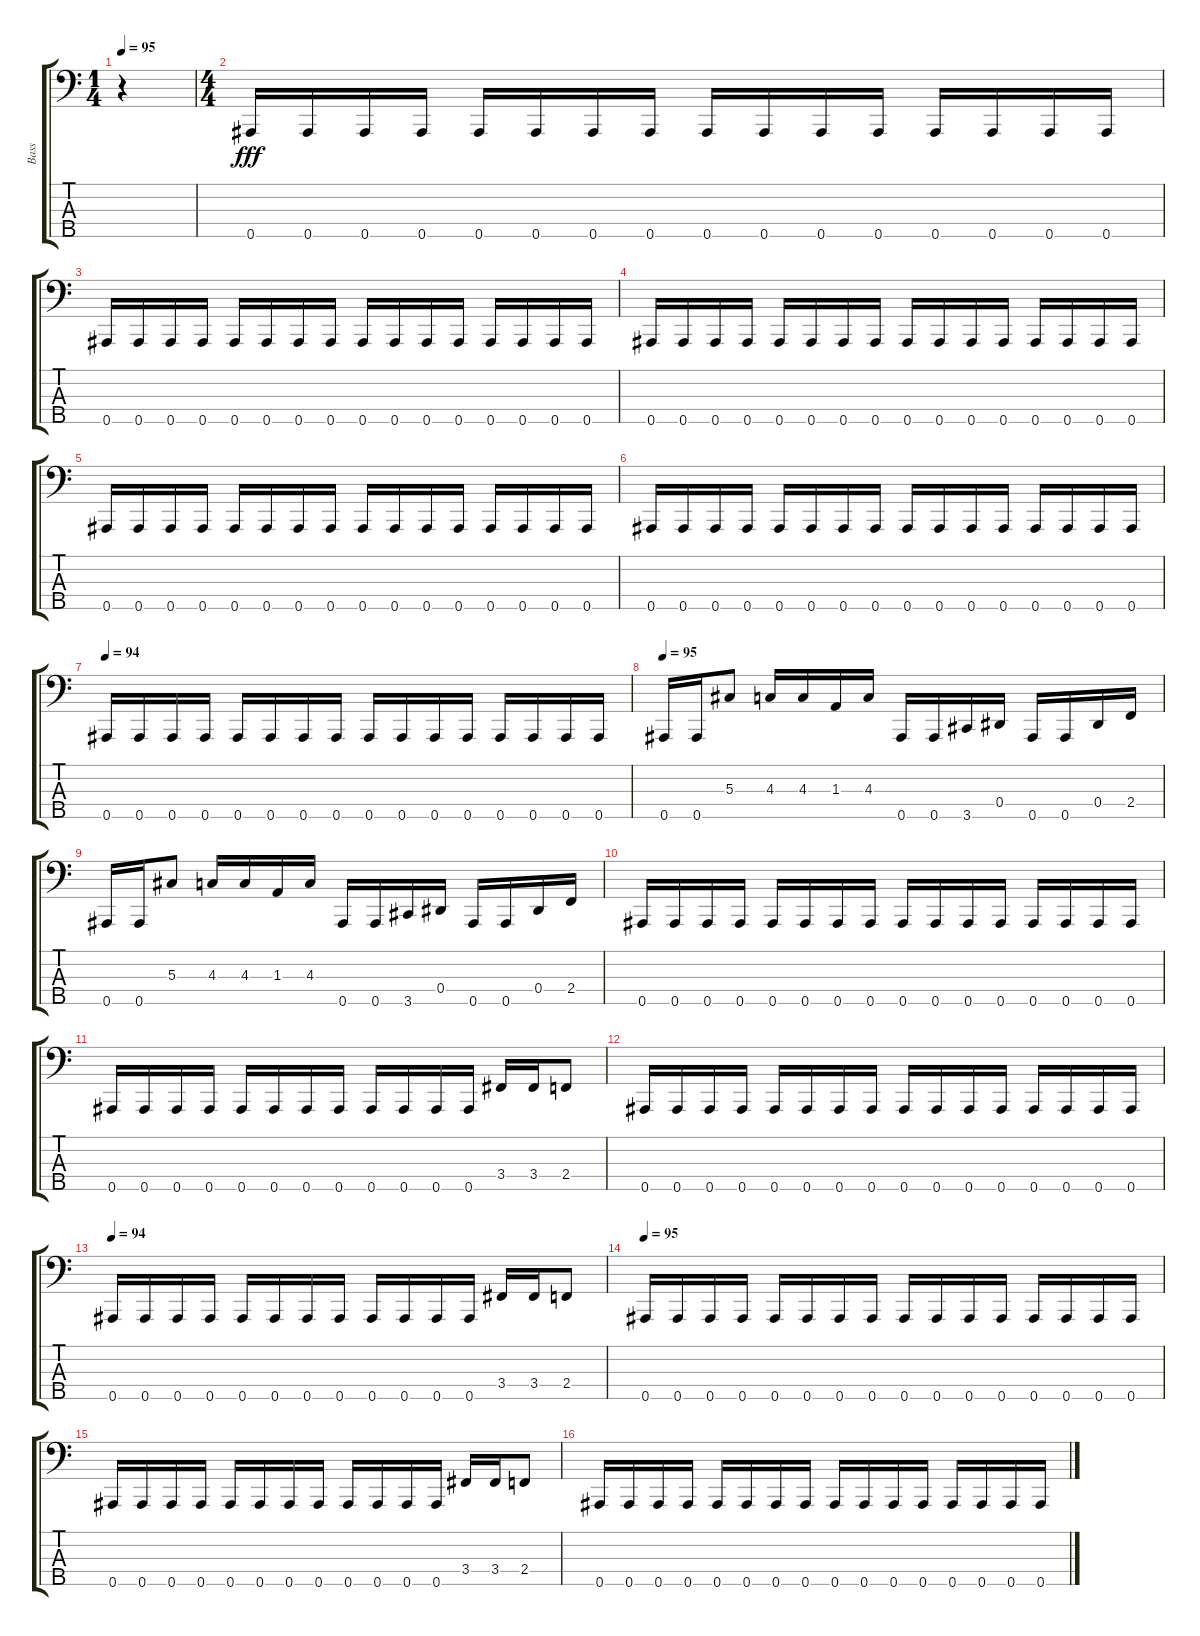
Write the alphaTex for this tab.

\track ("Bass" "Bass") {solo instrument electricbassfinger}
\staff {score tabs}
\tuning (Gb2 Db2 Ab1 Eb1 Bb0) {hide}
\ts (1 4)
\tempo 95
\clef f4
\ks c
r.4{dy fff instrument electricbassfinger} |
\ts (4 4)
0.5.16 0.5.16 0.5.16 0.5.16 0.5.16 0.5.16 0.5.16 0.5.16 0.5.16 0.5.16 0.5.16 0.5.16 0.5.16 0.5.16 0.5.16 0.5.16 |
0.5.16 0.5.16 0.5.16 0.5.16 0.5.16 0.5.16 0.5.16 0.5.16 0.5.16 0.5.16 0.5.16 0.5.16 0.5.16 0.5.16 0.5.16 0.5.16 |
0.5.16 0.5.16 0.5.16 0.5.16 0.5.16 0.5.16 0.5.16 0.5.16 0.5.16 0.5.16 0.5.16 0.5.16 0.5.16 0.5.16 0.5.16 0.5.16 |
0.5.16 0.5.16 0.5.16 0.5.16 0.5.16 0.5.16 0.5.16 0.5.16 0.5.16 0.5.16 0.5.16 0.5.16 0.5.16 0.5.16 0.5.16 0.5.16 |
0.5.16 0.5.16 0.5.16 0.5.16 0.5.16 0.5.16 0.5.16 0.5.16 0.5.16 0.5.16 0.5.16 0.5.16 0.5.16 0.5.16 0.5.16 0.5.16 |
\tempo 94
0.5.16 0.5.16 0.5.16 0.5.16 0.5.16 0.5.16 0.5.16 0.5.16 0.5.16 0.5.16 0.5.16 0.5.16 0.5.16 0.5.16 0.5.16 0.5.16 |
\tempo 95
0.5.16 0.5.16 5.3.8 4.3.16 4.3.16 1.3.16 4.3.16 0.5.16 0.5.16 3.5.16 0.4.16 0.5.16 0.5.16 0.4.16 2.4.16 |
0.5.16 0.5.16 5.3.8 4.3.16 4.3.16 1.3.16 4.3.16 0.5.16 0.5.16 3.5.16 0.4.16 0.5.16 0.5.16 0.4.16 2.4.16 |
0.5.16 0.5.16 0.5.16 0.5.16 0.5.16 0.5.16 0.5.16 0.5.16 0.5.16 0.5.16 0.5.16 0.5.16 0.5.16 0.5.16 0.5.16 0.5.16 |
0.5.16 0.5.16 0.5.16 0.5.16 0.5.16 0.5.16 0.5.16 0.5.16 0.5.16 0.5.16 0.5.16 0.5.16 3.4.16 3.4.16 2.4.8 |
0.5.16 0.5.16 0.5.16 0.5.16 0.5.16 0.5.16 0.5.16 0.5.16 0.5.16 0.5.16 0.5.16 0.5.16 0.5.16 0.5.16 0.5.16 0.5.16 |
\tempo 94
0.5.16 0.5.16 0.5.16 0.5.16 0.5.16 0.5.16 0.5.16 0.5.16 0.5.16 0.5.16 0.5.16 0.5.16 3.4.16 3.4.16 2.4.8 |
\tempo 95
0.5.16 0.5.16 0.5.16 0.5.16 0.5.16 0.5.16 0.5.16 0.5.16 0.5.16 0.5.16 0.5.16 0.5.16 0.5.16 0.5.16 0.5.16 0.5.16 |
0.5.16 0.5.16 0.5.16 0.5.16 0.5.16 0.5.16 0.5.16 0.5.16 0.5.16 0.5.16 0.5.16 0.5.16 3.4.16 3.4.16 2.4.8 |
0.5.16 0.5.16 0.5.16 0.5.16 0.5.16 0.5.16 0.5.16 0.5.16 0.5.16 0.5.16 0.5.16 0.5.16 0.5.16 0.5.16 0.5.16 0.5.16
